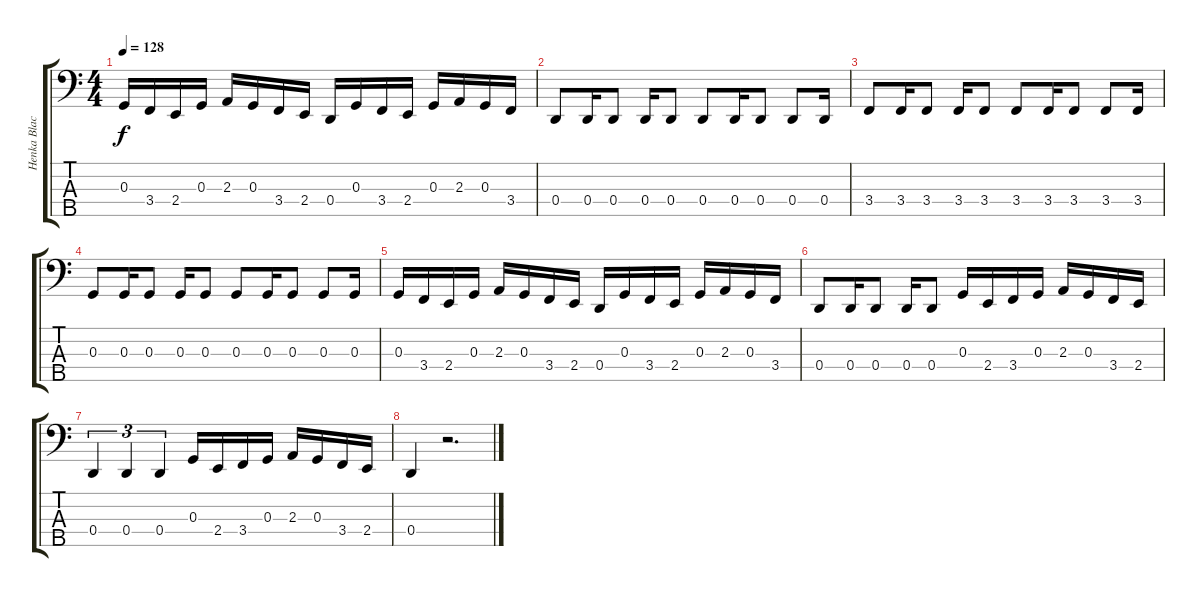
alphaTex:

\track ("Henka Blacksmith" "Henka Blac") {instrument electricbasspick}
\staff {score tabs}
\tuning (F2 C2 G1 D1 A0) {hide}
\ts (4 4)
\tempo 128
\clef f4
\ks c
0.3.16{dy f} 3.4.16 2.4.16 0.3.16 2.3.16 0.3.16 3.4.16 2.4.16 0.4.16 0.3.16 3.4.16 2.4.16 0.3.16 2.3.16 0.3.16 3.4.16 |
0.4.8 0.4.16 0.4.8 0.4.16 0.4.8 0.4.8 0.4.16 0.4.8 0.4.8 0.4.16 |
3.4.8 3.4.16 3.4.8 3.4.16 3.4.8 3.4.8 3.4.16 3.4.8 3.4.8 3.4.16 |
0.3.8 0.3.16 0.3.8 0.3.16 0.3.8 0.3.8 0.3.16 0.3.8 0.3.8 0.3.16 |
0.3.16 3.4.16 2.4.16 0.3.16 2.3.16 0.3.16 3.4.16 2.4.16 0.4.16 0.3.16 3.4.16 2.4.16 0.3.16 2.3.16 0.3.16 3.4.16 |
0.4.8 0.4.16 0.4.8 0.4.16 0.4.8 0.3.16 2.4.16 3.4.16 0.3.16 2.3.16 0.3.16 3.4.16 2.4.16 |
0.4.4{tu (3 2)} 0.4.4{tu (3 2)} 0.4.4{tu (3 2)} 0.3.16 2.4.16 3.4.16 0.3.16 2.3.16 0.3.16 3.4.16 2.4.16 |
0.4.4 r.2{d}
